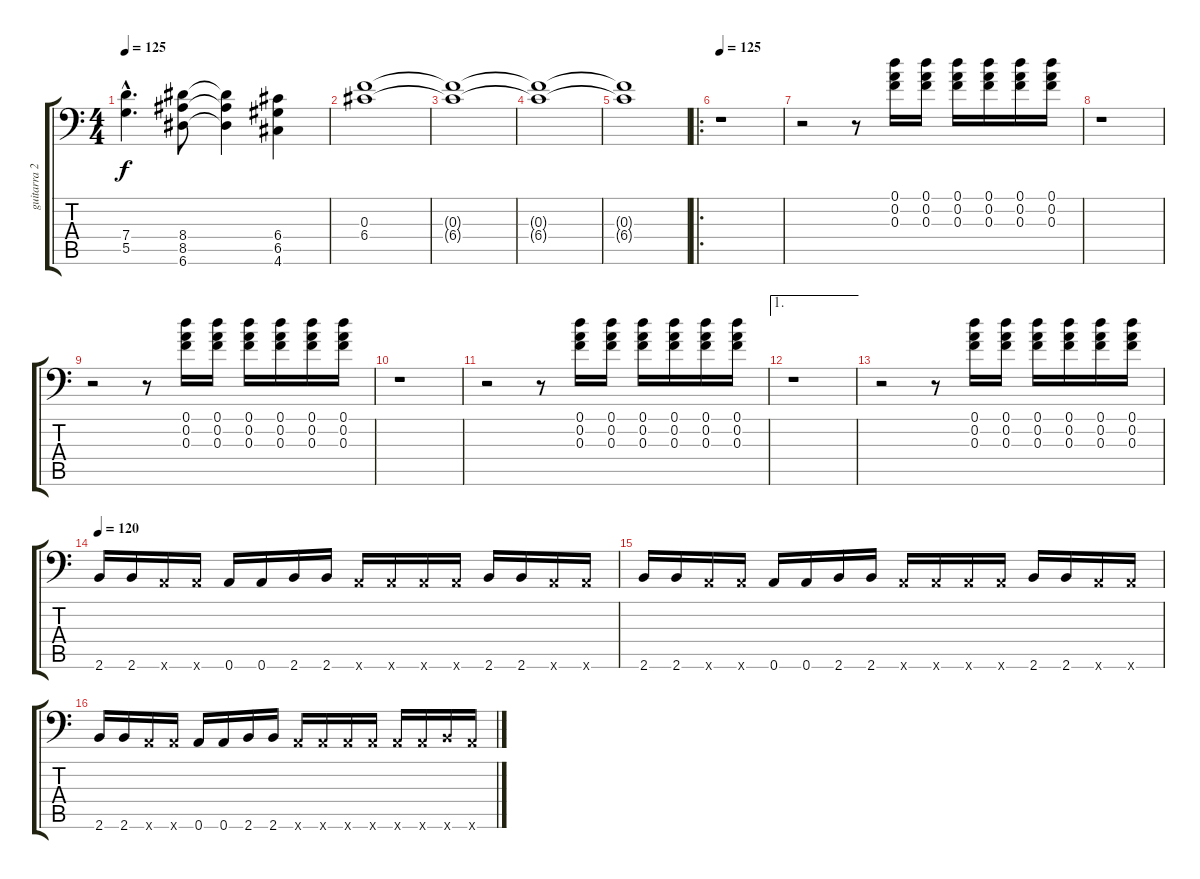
\track ("guitarra 2" "guitarra 2") {instrument distortionguitar}
\staff {score tabs}
\tuning (D4 A3 F3 G2 D2 A1) {hide}
\ts (4 4)
\tempo 125
\clef f4
\ks c
(7.4{hac} 5.5{hac}).4{d dy f} (8.4 8.5 6.6).8 (8.4{t} 8.5{t} 6.6{t}).4 (6.4 6.5 4.6).4 |
(0.3 6.4).1 |
(0.3{t} 6.4{t}).1 |
(0.3{t} 6.4{t}).1 |
(0.3{t} 6.4{t}).1 |
\ro
\tempo 125
r.1 |
r.2 r.8 (0.1 0.2 0.3).16 (0.1 0.2 0.3).16 (0.1 0.2 0.3).16 (0.1 0.2 0.3).16 (0.1 0.2 0.3).16 (0.1 0.2 0.3).16 |
r.1 |
r.2 r.8 (0.1 0.2 0.3).16 (0.1 0.2 0.3).16 (0.1 0.2 0.3).16 (0.1 0.2 0.3).16 (0.1 0.2 0.3).16 (0.1 0.2 0.3).16 |
r.1 |
r.2 r.8 (0.1 0.2 0.3).16 (0.1 0.2 0.3).16 (0.1 0.2 0.3).16 (0.1 0.2 0.3).16 (0.1 0.2 0.3).16 (0.1 0.2 0.3).16 |
\ae 1
r.1 |
r.2 r.8 (0.1 0.2 0.3).16 (0.1 0.2 0.3).16 (0.1 0.2 0.3).16 (0.1 0.2 0.3).16 (0.1 0.2 0.3).16 (0.1 0.2 0.3).16 |
\tempo 120
2.6.16 2.6.16 0.6{x}.16 0.6{x}.16 0.6.16 0.6.16 2.6.16 2.6.16 0.6{x}.16 0.6{x}.16 0.6{x}.16 0.6{x}.16 2.6.16 2.6.16 0.6{x}.16 0.6{x}.16 |
2.6.16 2.6.16 0.6{x}.16 0.6{x}.16 0.6.16 0.6.16 2.6.16 2.6.16 0.6{x}.16 0.6{x}.16 0.6{x}.16 0.6{x}.16 2.6.16 2.6.16 0.6{x}.16 0.6{x}.16 |
2.6.16 2.6.16 0.6{x}.16 0.6{x}.16 0.6.16 0.6.16 2.6.16 2.6.16 0.6{x}.16 0.6{x}.16 0.6{x}.16 0.6{x}.16 0.6{x}.16 0.6{x}.16 2.6{x}.16 0.6{x}.16
